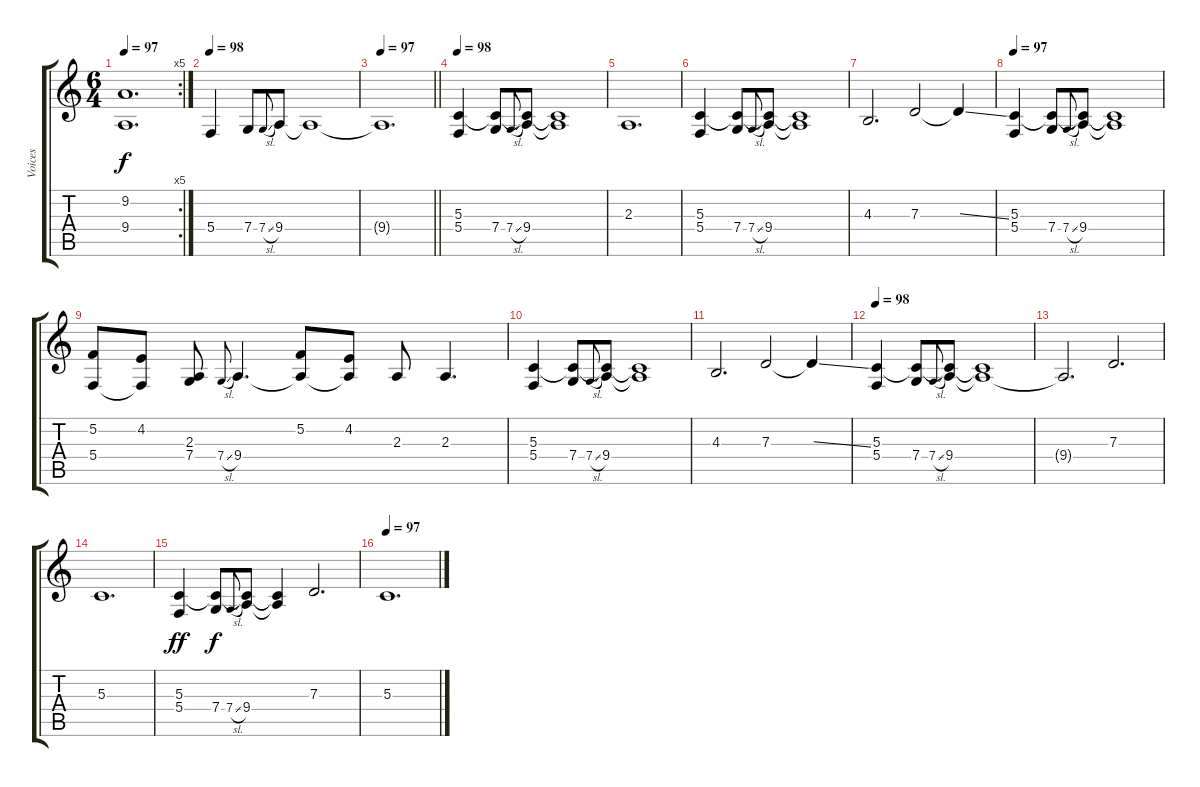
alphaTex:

\track ("Voices" "Voices") {instrument trombone}
\staff {score tabs}
\tuning (E4 C4 G3 C3 G2 C2) {hide}
\rc 5
\ts (6 4)
\tempo 97
\clef g2
\ks c
(9.2 9.4{t}).1{d dy f} |
\tempo 98
5.4.4 7.4.8 7.4{sl}.8{gr onbeat} 9.4.8 9.4{t}.1 |
\tempo 97
\barLineRight lightlight
9.4{t}.1{d} |
\tempo 98
(5.3 5.4).4 (5.3{t} 7.4).8 7.4{sl}.8{gr onbeat} (5.3{t} 9.4).8 (5.3{t} 9.4{t}).1 |
2.3.1{d} |
(5.3 5.4).4 (5.3{t} 7.4).8 7.4{sl}.8{gr onbeat} (5.3{t} 9.4).8 (5.3{t} 9.4{t}).1 |
4.3.2{d} 7.3.2 7.3{ss t}.4 |
\tempo 97
(5.3 5.4).4 (5.3{t} 7.4).8 7.4{sl}.8{gr onbeat} (5.3{t} 9.4).8 (5.3{t} 9.4{t}).1 |
(5.2 5.4).8 (4.2 5.4{t}).8 (2.3 7.4).8 7.4{sl}.8{gr onbeat} 9.4.4{d} (5.2 9.4{t}).8 (4.2 9.4{t}).8 2.3.8 2.3.4{d} |
(5.3 5.4).4 (5.3{t} 7.4).8 7.4{sl}.8{gr onbeat} (5.3{t} 9.4).8 (5.3{t} 9.4{t}).1 |
4.3.2{d} 7.3.2 7.3{ss t}.4 |
\tempo 98
(5.3 5.4).4 (5.3{t} 7.4).8 7.4{sl}.8{gr onbeat} (5.3{t} 9.4).8 (5.3{t} 9.4{t}).1 |
9.4{t}.2{d} 7.3.2{d} |
5.3.1{d} |
(5.3 5.4).4{dy ff} (5.3{t} 7.4).8{dy f} 7.4{sl}.8{gr onbeat} (5.3{t} 9.4).8 (5.3{t} 9.4{t}).4 7.3.2{d} |
\tempo 97
5.3.1{d}
